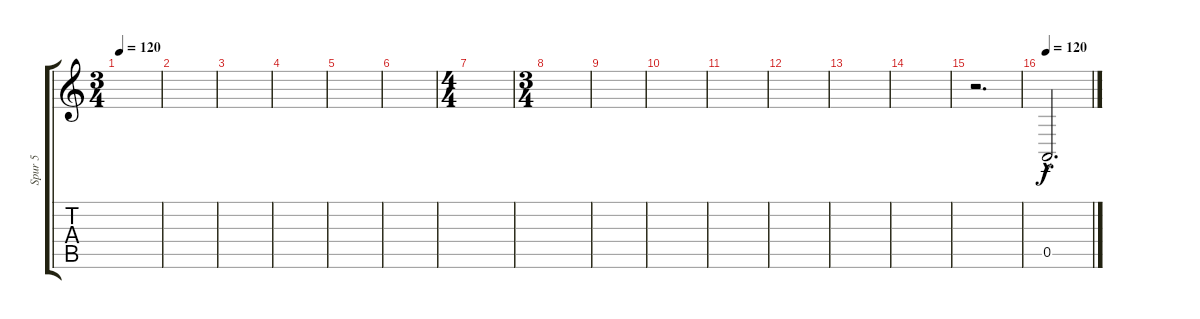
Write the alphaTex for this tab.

\track ("Spur 5" "Spur 5") {instrument cello}
\staff {score tabs}
\tuning (E4 B3 G3 D3 A2 E2) {hide}
\ts (3 4)
\tempo 120
\clef g2
\ks c
|
|
|
|
|
|
\ts (4 4)
|
\ts (3 4)
|
|
|
|
|
|
|
r.2{d} |
\tempo 120
0.5{hac}.2{d}
